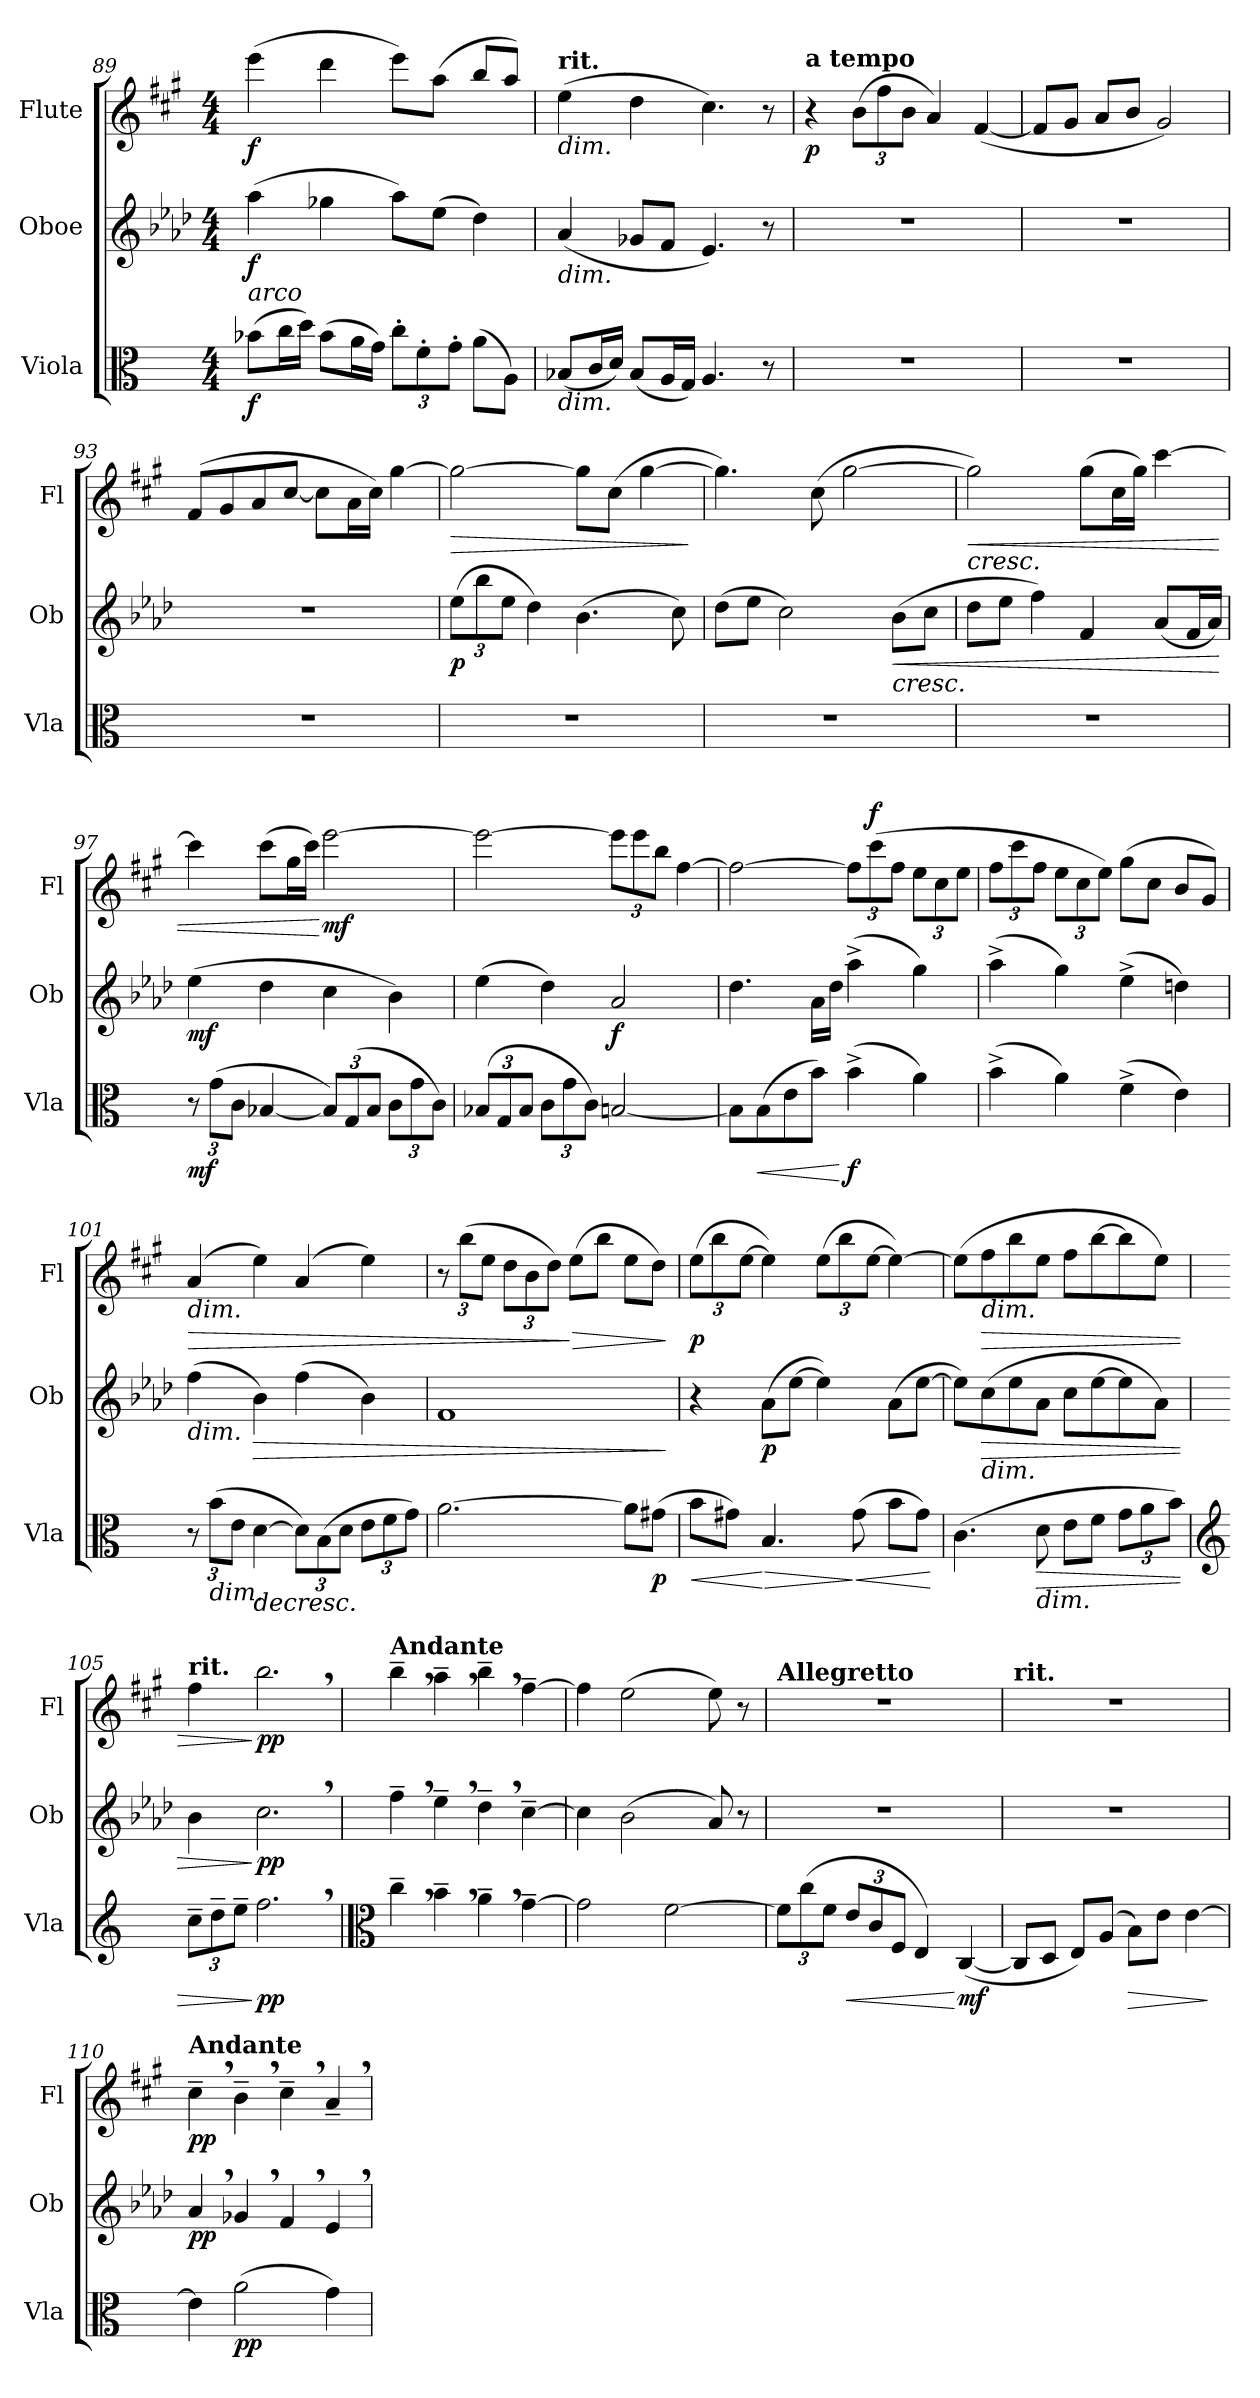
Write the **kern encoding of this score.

**kern	**dynam	**kern	**dynam	**kern	**dynam
*part3	*part3	*part2	*part2	*part1	*part1
*staff3	*staff3	*staff2	*staff2	*staff1	*staff1
*I"Viola	*	*I"Oboe	*	*I"Flute	*
*I'Vla	*	*I'Ob	*	*I'Fl	*
*clefC3	*	*clefG2	*	*clefG2	*
*k[]	*	*k[b-e-a-d-]	*	*k[f#c#g#]	*
*M4/4	*	*M4/4	*	*M4/4	*
=89	=89	=89	=89	=89	=89
!LO:TX:a:i:t=arco	!	!	!	!	!
!	!LO:DY:b	!	!LO:DY:b	!	!LO:DY:b
(8b-X\L	f	(4aa-\	f	(4eee\	f
16cc\L	.	.	.	.	.
16dd\JJ)	.	.	.	.	.
(8b-\L	.	4gg-X\	.	4ddd\	.
16a\L	.	.	.	.	.
16g\JJ)	.	.	.	.	.
*Xbrackettup	*	*	*	*	*
12cc'\L	.	8aa-\L)	.	8eee\L)	.
12f'\	.	.	.	.	.
.	.	(8ee-\J	.	(8aa\J	.
12g'\J	.	.	.	.	.
(8a\L	.	4dd-\)	.	8bb/L	.
8A\J)	.	.	.	8aa/J)	.
=90	=90	=90	=90	=90	=90
*	*	*	*	*MM76	*
!	!	!	!	!LO:TX:b:i:t=dim.	!
!	!	!	!	!LO:TX:a:B:t=rit.	!
!	!	!LO:TX:b:i:t=dim.	!	!	!
!LO:TX:b:i:t=dim.	!	!	!	!	!
(8B-X/L	.	(4a-/	.	(4ee\	.
16c/L	.	.	.	.	.
16d/JJ)	.	.	.	.	.
*	*	*	*	*MM72	*
(8B-/L	.	8g-X/L	.	4dd\	.
16A/L	.	8f/J	.	.	.
16G/JJ)	.	.	.	.	.
*	*	*	*	*MM60	*
4.A/	.	4.e-/)	.	4.cc#\)	.
8r	.	8r	.	8r	.
!!LO:LB:g=z
=91	=91	=91	=91	=91	=91
!	!	!	!	!LO:TX:a:B:t=a tempo	!
!	!	!	!	!	!LO:DY:b
1r	.	1r	.	4r	p
*	*	*	*	*Xbrackettup	*
.	.	.	.	(12b\L	.
.	.	.	.	12ff#\	.
.	.	.	.	12b\J	.
.	.	.	.	4a/)	.
.	.	.	.	([4f#/	.
=92	=92	=92	=92	=92	=92
1r	.	1r	.	8f#/L]	.
.	.	.	.	8g#/J	.
.	.	.	.	8a/L	.
.	.	.	.	8b/J	.
.	.	.	.	2g#/)	.
=93	=93	=93	=93	=93	=93
1r	.	1r	.	(8f#/L	.
.	.	.	.	8g#/	.
.	.	.	.	8a/	.
.	.	.	.	[8cc#/J	.
.	.	.	.	8cc#\L]	.
.	.	.	.	16a\L	.
.	.	.	.	16cc#\JJ)	.
.	.	.	.	[4gg#\	.
=94	=94	=94	=94	=94	=94
*	*	*Xbrackettup	*	*	*
!	!	!	!LO:DY:b	!	!LO:HP:b
1r	.	(12ee-\L	p	2gg#\_	>
.	.	12bb-\	.	.	.
.	.	12ee-\J	.	.	.
.	.	4dd-\)	.	.	.
.	.	(4.b-\	.	8gg#\L]	.
.	.	.	.	(8cc#\J	.
.	.	.	.	[4gg#\	.
.	.	8cc\)	.	.	.
.	.	.	.	.	]
=95	=95	=95	=95	=95	=95
1r	.	(8dd-\L	.	4.gg#\])	.
.	.	8ee-\J	.	.	.
.	.	2cc\)	.	.	.
.	.	.	.	(8cc#\	.
.	.	.	.	[2gg#\	.
!	!	!LO:TX:b:i:t=cresc.	!	!	!
!	!	!	!LO:HP:b	!	!
.	.	(8b-\L	<	.	.
.	.	8cc\J	.	.	.
!!LO:LB:g=z
=96	=96	=96	=96	=96	=96
!	!	!	!	!LO:TX:b:i:t=cresc.	!
!	!	!	!	!	!LO:HP:b
1r	.	8dd-\L	.	2gg#\])	<
.	.	8ee-\J	.	.	.
.	.	4ff\)	.	.	.
.	.	4f/	.	(8gg#\L	.
.	.	.	.	16cc#\L	.
.	.	.	.	16gg#\JJ)	.
.	.	(8a-/L	.	[4ccc#\	.
.	.	16f/L	.	.	.
.	.	16a-/JJ)	.	.	.
.	.	.	[	.	.
=97	=97	=97	=97	=97	=97
!	!LO:DY:b	!	!LO:DY:b	!	!
12r	mf	(4ee-\	mf	4ccc#\]	.
(12g\L	.	.	.	.	.
12c\J	.	.	.	.	.
[4B-X/	.	4dd-\	.	(8ccc#\L	.
.	.	.	.	16gg#\L	.
.	.	.	.	16ccc#\JJ)	.
!	!	!	!	!	!LO:DY:n=1:b
12B-/L])	.	4cc\	.	[2eee\	[ mf
(12G/	.	.	.	.	.
12B-/J	.	.	.	.	.
12c\L	.	4b-\)	.	.	.
12g\	.	.	.	.	.
12c\J)	.	.	.	.	.
=98	=98	=98	=98	=98	=98
(12B-X/L	.	(4ee-\	.	2eee\_	.
12G/	.	.	.	.	.
12B-/J	.	.	.	.	.
12c\L	.	4dd-\)	.	.	.
12g\	.	.	.	.	.
12c\J)	.	.	.	.	.
!	!	!	!LO:DY:b	!	!
[2Bn/	.	2a-/	f	12eee\L]	.
.	.	.	.	12eee\	.
.	.	.	.	12bb\J	.
.	.	.	.	[4ff#\	.
=99	=99	=99	=99	=99	=99
8B\L]	.	4.dd-\	.	2ff#\_	.
!	!LO:HP:b	!	!	!	!
(8B\	<	.	.	.	.
8e\	.	.	.	.	.
8b\J)	.	16a-\LL	.	.	.
.	.	16dd-\JJ	.	.	.
!	!LO:DY:n=1:b	!	!	!	!
(4b^\	[ f	(4aa-^\	.	12ff#\L]	.
!	!	!	!	!	!LO:DY:a
.	.	.	.	(12ccc#\	f
.	.	.	.	12ff#\J	.
4a\)	.	4gg\)	.	12ee\L	.
.	.	.	.	12cc#\	.
.	.	.	.	12ee\J	.
!!LO:LB:g=z
=100	=100	=100	=100	=100	=100
(4b^\	.	(4aa-^\	.	12ff#\L	.
.	.	.	.	12ccc#\	.
.	.	.	.	12ff#\J	.
4a\)	.	4gg\)	.	12ee\L	.
.	.	.	.	12cc#\	.
.	.	.	.	12ee\J)	.
(4f^\	.	(4ee-^\	.	(8gg#\L	.
.	.	.	.	8cc#\J	.
4e\)	.	4ddn\)	.	8b/L	.
.	.	.	.	8g#/J)	.
=101	=101	=101	=101	=101	=101
!	!	!	!	!LO:TX:b:i:t=dim.	!
!	!	!LO:TX:b:i:t=dim.	!	!	!
!	!	!	!	!	!LO:HP:b
12r	.	(4ff\	.	(4a/	>
!LO:TX:b:i:t=dim.	!	!	!	!	!
(12b\L	.	.	.	.	.
12e\J	.	.	.	.	.
!	!LO:HP:b	!	!LO:HP:b	!	!
[4d\	>	4b-\)	>	4ee\)	.
12d\L])	.	(4ff\	.	(4a/	.
(12B\	.	.	.	.	.
12d\J	.	.	.	.	.
12e\L	.	4b-\)	.	4ee\)	.
12f\	.	.	.	.	.
12g\J)	.	.	.	.	.
=102	=102	=102	=102	=102	=102
[2.a\	.	1f	.	12r	.
.	.	.	.	(12bb\L	.
.	.	.	.	12ee\J	.
.	.	.	.	12dd\L	.
.	.	.	.	12b\	.
.	.	.	.	12dd\J)	.
!	!	!	!	!	!LO:HP:n=1:b
.	.	.	.	(8ee\L	] >
.	.	.	.	8bb\J	.
8a\L]	.	.	.	8ee\L	.
!	!LO:DY:b	!	!	!	!
(8g#X\J	p	.	.	8dd\J)	.
.	]	.	]	.	]
=103	=103	=103	=103	=103	=103
!	!LO:HP:b	!	!	!	!LO:DY:b
8b\L	<	4r	.	(12ee\L	p
.	.	.	.	12bb\	.
8g#X\J)	.	.	.	.	.
.	.	.	.	[12ee\J	.
!	!LO:HP:n=1:b	!	!LO:DY:b	!	!
4.B/	[ >	(8a-\L	p	4ee\])	.
.	.	[8ee-\J	.	.	.
.	.	4ee-\])	.	(12ee\L	.
.	.	.	.	12bb\	.
!	!LO:HP:n=1:b	!	!	!	!
(8g#\	] <	.	.	.	.
.	.	.	.	[12ee\J	.
8b\L	.	(8a-\L	.	4ee\_)	.
8g#\J)	.	[8ee-\J	.	.	.
.	[	.	.	.	.
!!LO:LB:g=z
=104	=104	=104	=104	=104	=104
(4.c\	.	8ee-\L])	.	(8ee\L]	.
!	!	!	!	!LO:TX:b:i:t=dim.	!
!	!	!LO:TX:b:i:t=dim.	!	!	!
!	!	!	!LO:HP:b	!	!LO:HP:b
.	.	(8cc\	>	8ff#\	>
.	.	8ee-\	.	8bb\	.
!LO:TX:b:i:t=dim.	!	!	!	!	!
!	!LO:HP:b	!	!	!	!
8d\	>	8a-\J	.	8ee\J	.
8e\L	.	8cc\L	.	8ff#\L	.
8f\J	.	[8ee-\	.	[8bb\	.
12g\L	.	8ee-\]	.	8bb\]	.
12a\	.	.	.	.	.
.	.	8a-\J)	.	8ee\J)	.
12b\J)	.	.	.	.	.
=105	=105	=105	=105	=105	=105
*clefG2	*	*	*	*	*
*	*	*	*	*MM70	*
!	!	!	!	!LO:TX:a:B:t=rit.	!
12cc~\L	.	4b-\	.	4ff#\	.
12dd~\	.	.	.	.	.
12ee~\J	.	.	.	.	.
*	*	*	*	*MM60	*
!	!LO:DY:n=1:b	!	!LO:DY:n=1:b	!	!LO:DY:n=1:b
2.ff,\	] pp	2.cc,\	] pp	2.bb,\	] pp
=106	=106	=106	=106	=106	=106
*clefC3	*	*	*	*	*
!	!	!	!	!LO:TX:a:B:t=Andante	!
4cc~,\	.	4ff~,\	.	4bb~,\	.
4b~,\	.	4ee-~,\	.	4aa~,\	.
4a~,\	.	4dd-~,\	.	4bb~,\	.
[4g~\	.	[4cc~\	.	[4ff#~\	.
=107	=107	=107	=107	=107	=107
2g\]	.	4cc\]	.	4ff#\]	.
.	.	(2b-\	.	(2ee\	.
[2f\	.	.	.	.	.
.	.	8a-/)	.	8ee\)	.
.	.	8r	.	8r	.
=108	=108	=108	=108	=108	=108
!	!	!	!	!LO:TX:a:B:t=Allegretto	!
12f\L]	.	1r	.	1r	.
(12cc\	.	.	.	.	.
12f\J	.	.	.	.	.
!	!LO:HP:b	!	!	!	!
12e/L	<	.	.	.	.
12c/	.	.	.	.	.
12F/J	.	.	.	.	.
4E/)	.	.	.	.	.
!	!LO:DY:n=1:b	!	!	!	!
([4C/	[ mf	.	.	.	.
!!LO:PB:g=z
=109	=109	=109	=109	=109	=109
*	*	*	*	*MM80	*
!	!	!	!	!LO:TX:a:B:t=rit.	!
8C/L]	.	1r	.	1r	.
8D/J	.	.	.	.	.
8E/L)	.	.	.	.	.
(8A/J	.	.	.	.	.
!	!LO:HP:b	!	!	!	!
8B\L)	>	.	.	.	.
8e\J	.	.	.	.	.
[4e\	.	.	.	.	.
.	]	.	.	.	.
=110	=110	=110	=110	=110	=110
!	!	!	!	!LO:TX:a:B:t=Andante	!
!	!	!	!LO:DY:b	!	!LO:DY:b
4e\]	.	4a-,/	pp	4cc#~,\	pp
!	!LO:DY:b	!	!	!	!
(2a\	pp	4g-X,/	.	4b~,\	.
.	.	4f,/	.	4cc#~,\	.
4g\)	.	4e-,/	.	4a~,/	.
=	=	=	=	=	=
*-	*-	*-	*-	*-	*-
